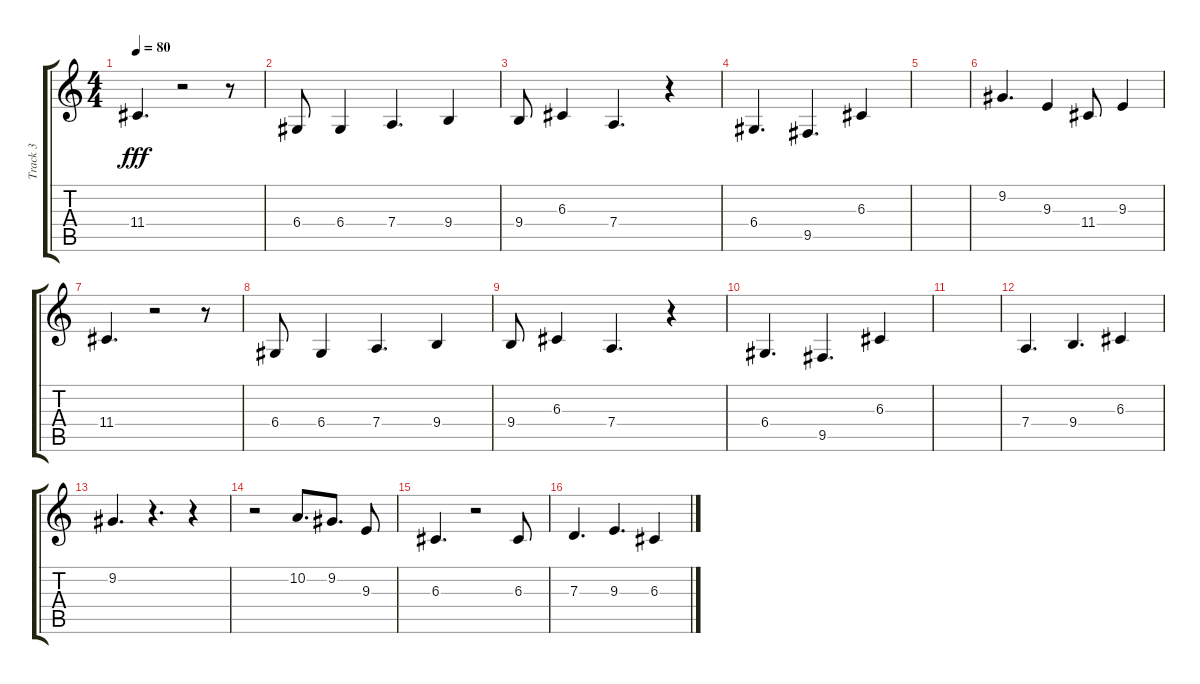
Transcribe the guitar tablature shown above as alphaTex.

\track ("Track 3" "Track 3") {instrument viola}
\staff {score tabs}
\tuning (E4 B3 G3 D3 A2 E2) {hide}
\ts (4 4)
\tempo 80
\clef g2
\ks c
11.4.4{d dy fff} r.2 r.8 |
6.4.8 6.4.4 7.4.4{d} 9.4.4 |
9.4.8 6.3.4 7.4.4{d} r.4 |
6.4.4{d} 9.5.4{d} 6.3.4 |
|
9.2.4{d} 9.3.4 11.4.8 9.3.4 |
11.4.4{d} r.2 r.8 |
6.4.8 6.4.4 7.4.4{d} 9.4.4 |
9.4.8 6.3.4 7.4.4{d} r.4 |
6.4.4{d} 9.5.4{d} 6.3.4 |
|
7.4.4{d} 9.4.4{d} 6.3.4 |
9.2.4{d} r.4{d} r.4 |
r.2 10.2.8{d} 9.2.8{d} 9.3.8 |
6.3.4{d} r.2 6.3.8 |
7.3.4{d} 9.3.4{d} 6.3.4
